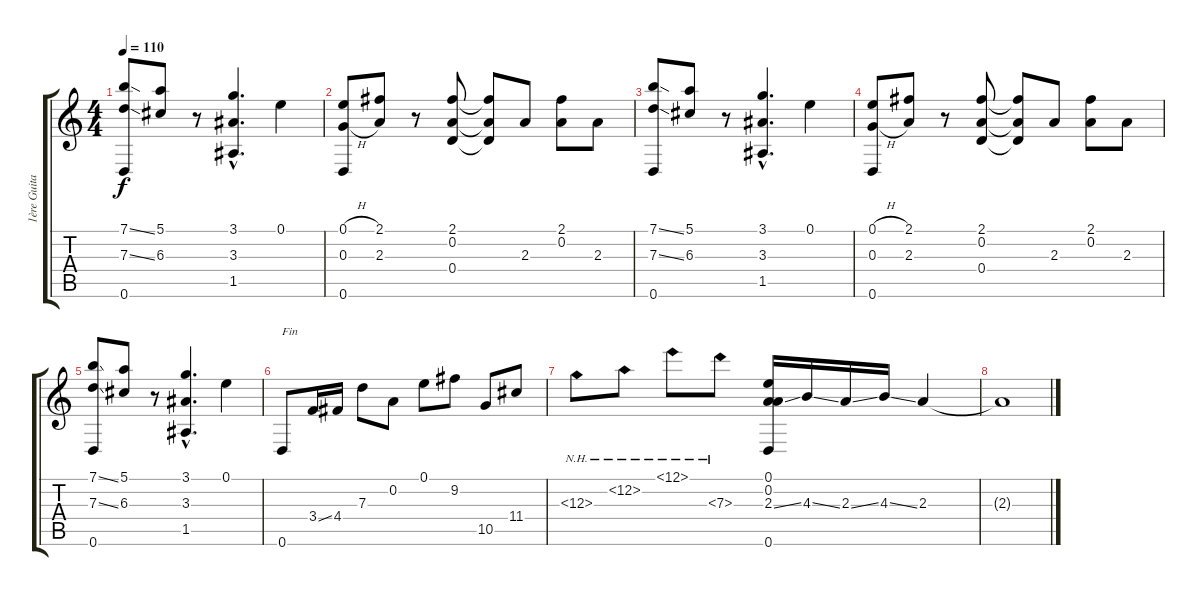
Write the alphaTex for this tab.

\track ("1ère Guitare" "1ère Guita") {instrument acousticguitarnylon}
\staff {score tabs}
\tuning (E4 A3 G3 D3 A2 D2) {hide}
\ts (4 4)
\tempo 110
\clef g2
\ks c
(7.1{ss} 7.3{ss} 0.6).8{dy f} (5.1 6.3).8 r.8 (3.1{hac} 3.3{hac} 1.5{hac}).4{d} 0.1.4 |
(0.1{h} 0.3{h} 0.6).8 (2.1 2.3).8 r.8 (2.1 0.2 0.4).8 (2.1{t} 0.2{t} 0.4{t}).8 2.3.8 (2.1 0.2).8 2.3.8 |
(7.1{ss} 7.3{ss} 0.6).8 (5.1 6.3).8 r.8 (3.1{hac} 3.3{hac} 1.5{hac}).4{d} 0.1.4 |
(0.1{h} 0.3{h} 0.6).8 (2.1 2.3).8 r.8 (2.1 0.2 0.4).8 (2.1{t} 0.2{t} 0.4{t}).8 2.3.8 (2.1 0.2).8 2.3.8 |
(7.1{ss} 7.3{ss} 0.6).8 (5.1 6.3).8 r.8 (3.1{hac} 3.3{hac} 1.5{hac}).4{d} 0.1.4 |
0.6.8{txt "Fin"} 3.4{ss}.16 4.4.16 7.3.8 0.2.8 0.1.8 9.2.8 10.5.8 11.4.8 |
12.3{nh}.8 12.2{nh}.8 12.1{nh}.8 7.3{nh}.8 (0.1 0.2 2.3{ss} 0.6).16 4.3{ss}.16 2.3{ss}.16 4.3{ss}.16 2.3.4 |
2.3{t}.1
